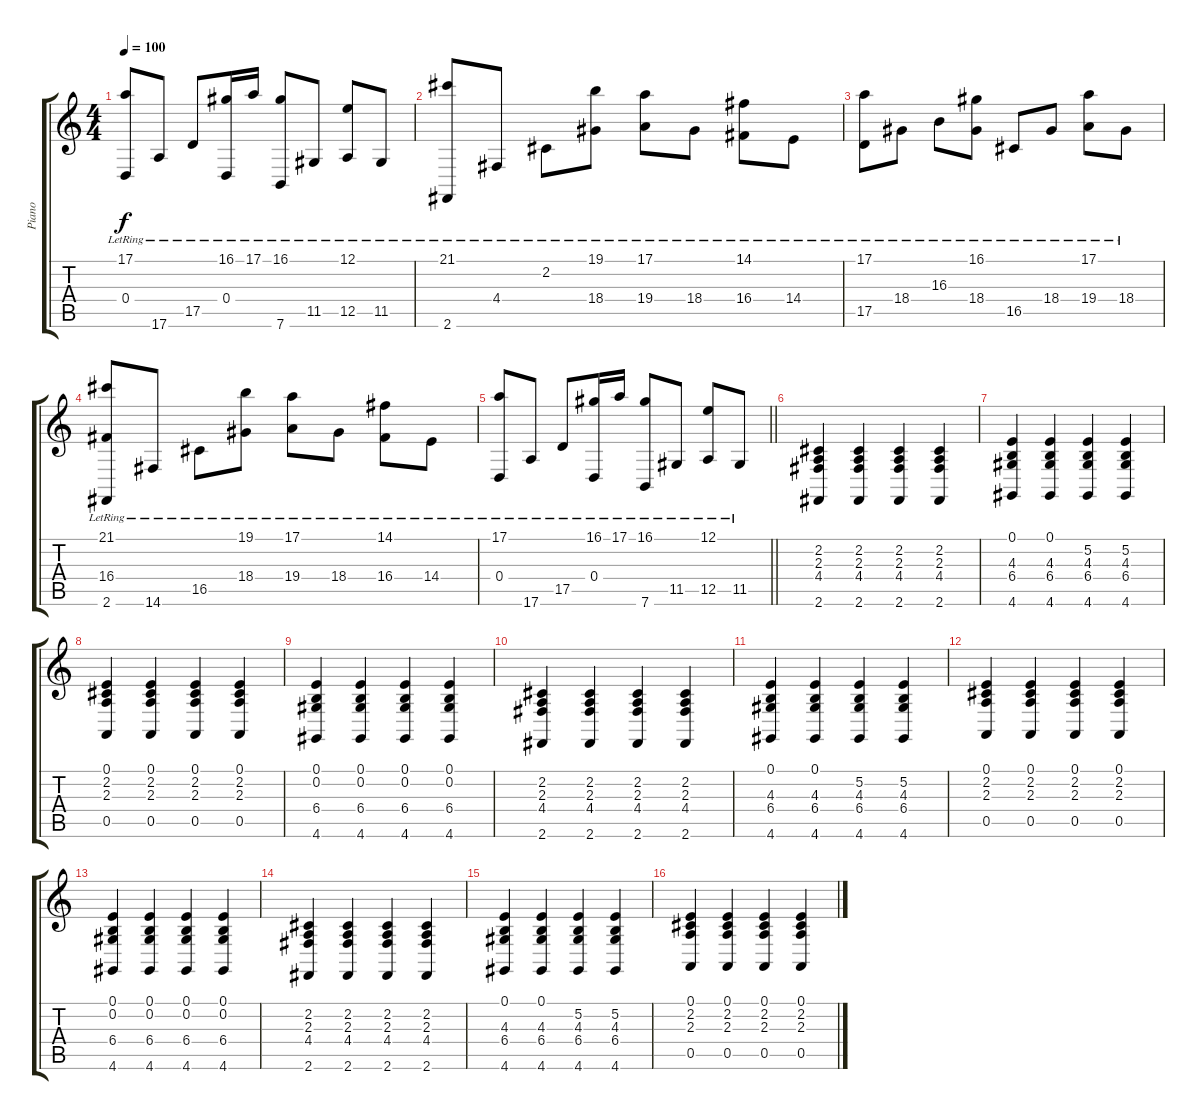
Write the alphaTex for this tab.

\track ("Piano" "Piano") {instrument acousticgrandpiano}
\staff {score tabs}
\tuning (E4 B3 G3 D3 A2 E2) {hide}
\ts (4 4)
\tempo 100
\clef g2
\ks aminor
(17.1{lr} 0.4{lr}).8{dy f} 17.6{lr}.8 17.5{lr}.8 (16.1{lr} 0.4{lr}).16 17.1{lr}.16 (16.1{lr} 7.6{lr}).8 11.5{lr}.8 (12.1{lr} 12.5{lr}).8 11.5{lr}.8 |
(21.1{lr} 2.6{lr}).8 4.4{lr}.8 2.2{lr}.8 (19.1{lr} 18.4{lr}).8 (17.1{lr} 19.4{lr}).8 18.4{lr}.8 (14.1{lr} 16.4{lr}).8 14.4{lr}.8 |
(17.1{lr} 17.5{lr}).8 18.4{lr}.8 16.3{lr}.8 (16.1{lr} 18.4{lr}).8 16.5{lr}.8 18.4{lr}.8 (17.1{lr} 19.4{lr}).8 18.4{lr}.8 |
(21.1{lr} 16.4{lr} 2.6{lr}).8 14.6{lr}.8 16.5{lr}.8 (19.1{lr} 18.4{lr}).8 (17.1{lr} 19.4{lr}).8 18.4{lr}.8 (14.1{lr} 16.4{lr}).8 14.4{lr}.8 |
\barLineRight lightlight
(17.1{lr} 0.4{lr}).8 17.6{lr}.8 17.5{lr}.8 (16.1{lr} 0.4{lr}).16 17.1{lr}.16 (16.1{lr} 7.6{lr}).8 11.5{lr}.8 (12.1{lr} 12.5{lr}).8 11.5{lr}.8 |
\section ("" "")
(2.2 2.3 4.4 2.6).4 (2.2 2.3 4.4 2.6).4 (2.2 2.3 4.4 2.6).4 (2.2 2.3 4.4 2.6).4 |
(0.1 4.3 6.4 4.6).4 (0.1 4.3 6.4 4.6).4 (5.2 4.3 6.4 4.6).4 (5.2 4.3 6.4 4.6).4 |
(0.1 2.2 2.3 0.5).4 (0.1 2.2 2.3 0.5).4 (0.1 2.2 2.3 0.5).4 (0.1 2.2 2.3 0.5).4 |
(0.1 0.2 6.4 4.6).4 (0.1 0.2 6.4 4.6).4 (0.1 0.2 6.4 4.6).4 (0.1 0.2 6.4 4.6).4 |
(2.2 2.3 4.4 2.6).4 (2.2 2.3 4.4 2.6).4 (2.2 2.3 4.4 2.6).4 (2.2 2.3 4.4 2.6).4 |
(0.1 4.3 6.4 4.6).4 (0.1 4.3 6.4 4.6).4 (5.2 4.3 6.4 4.6).4 (5.2 4.3 6.4 4.6).4 |
(0.1 2.2 2.3 0.5).4 (0.1 2.2 2.3 0.5).4 (0.1 2.2 2.3 0.5).4 (0.1 2.2 2.3 0.5).4 |
(0.1 0.2 6.4 4.6).4 (0.1 0.2 6.4 4.6).4 (0.1 0.2 6.4 4.6).4 (0.1 0.2 6.4 4.6).4 |
(2.2 2.3 4.4 2.6).4 (2.2 2.3 4.4 2.6).4 (2.2 2.3 4.4 2.6).4 (2.2 2.3 4.4 2.6).4 |
(0.1 4.3 6.4 4.6).4 (0.1 4.3 6.4 4.6).4 (5.2 4.3 6.4 4.6).4 (5.2 4.3 6.4 4.6).4 |
(0.1 2.2 2.3 0.5).4 (0.1 2.2 2.3 0.5).4 (0.1 2.2 2.3 0.5).4 (0.1 2.2 2.3 0.5).4
